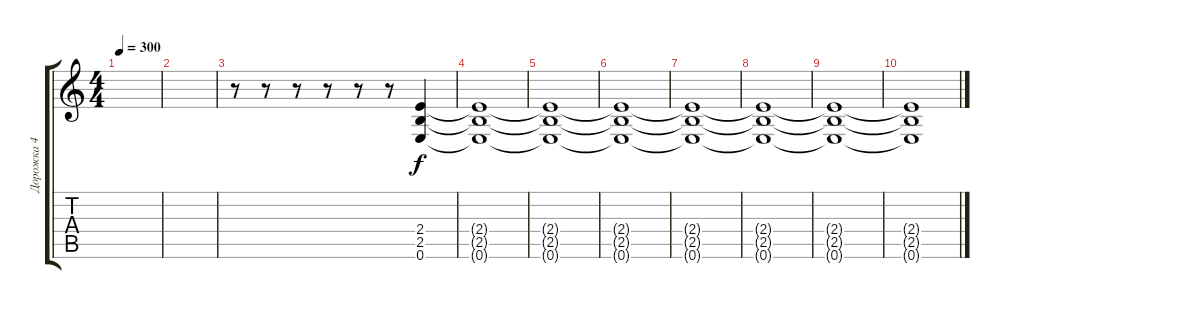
\track ("Дорожка 4" "Дорожка 4") {instrument overdrivenguitar}
\staff {score tabs}
\tuning (E4 B3 G3 D3 A2 E2) {hide}
\ts (4 4)
\tempo 300
\clef g2
\ks c
|
|
r.8 r.8 r.8 r.8 r.8 r.8 (2.4 2.5 0.6).4 |
(2.4{t} 2.5{t} 0.6{t}).1 |
(2.4{t} 2.5{t} 0.6{t}).1 |
(2.4{t} 2.5{t} 0.6{t}).1 |
(2.4{t} 2.5{t} 0.6{t}).1 |
(2.4{t} 2.5{t} 0.6{t}).1 |
(2.4{t} 2.5{t} 0.6{t}).1 |
(2.4{t} 2.5{t} 0.6{t}).1
